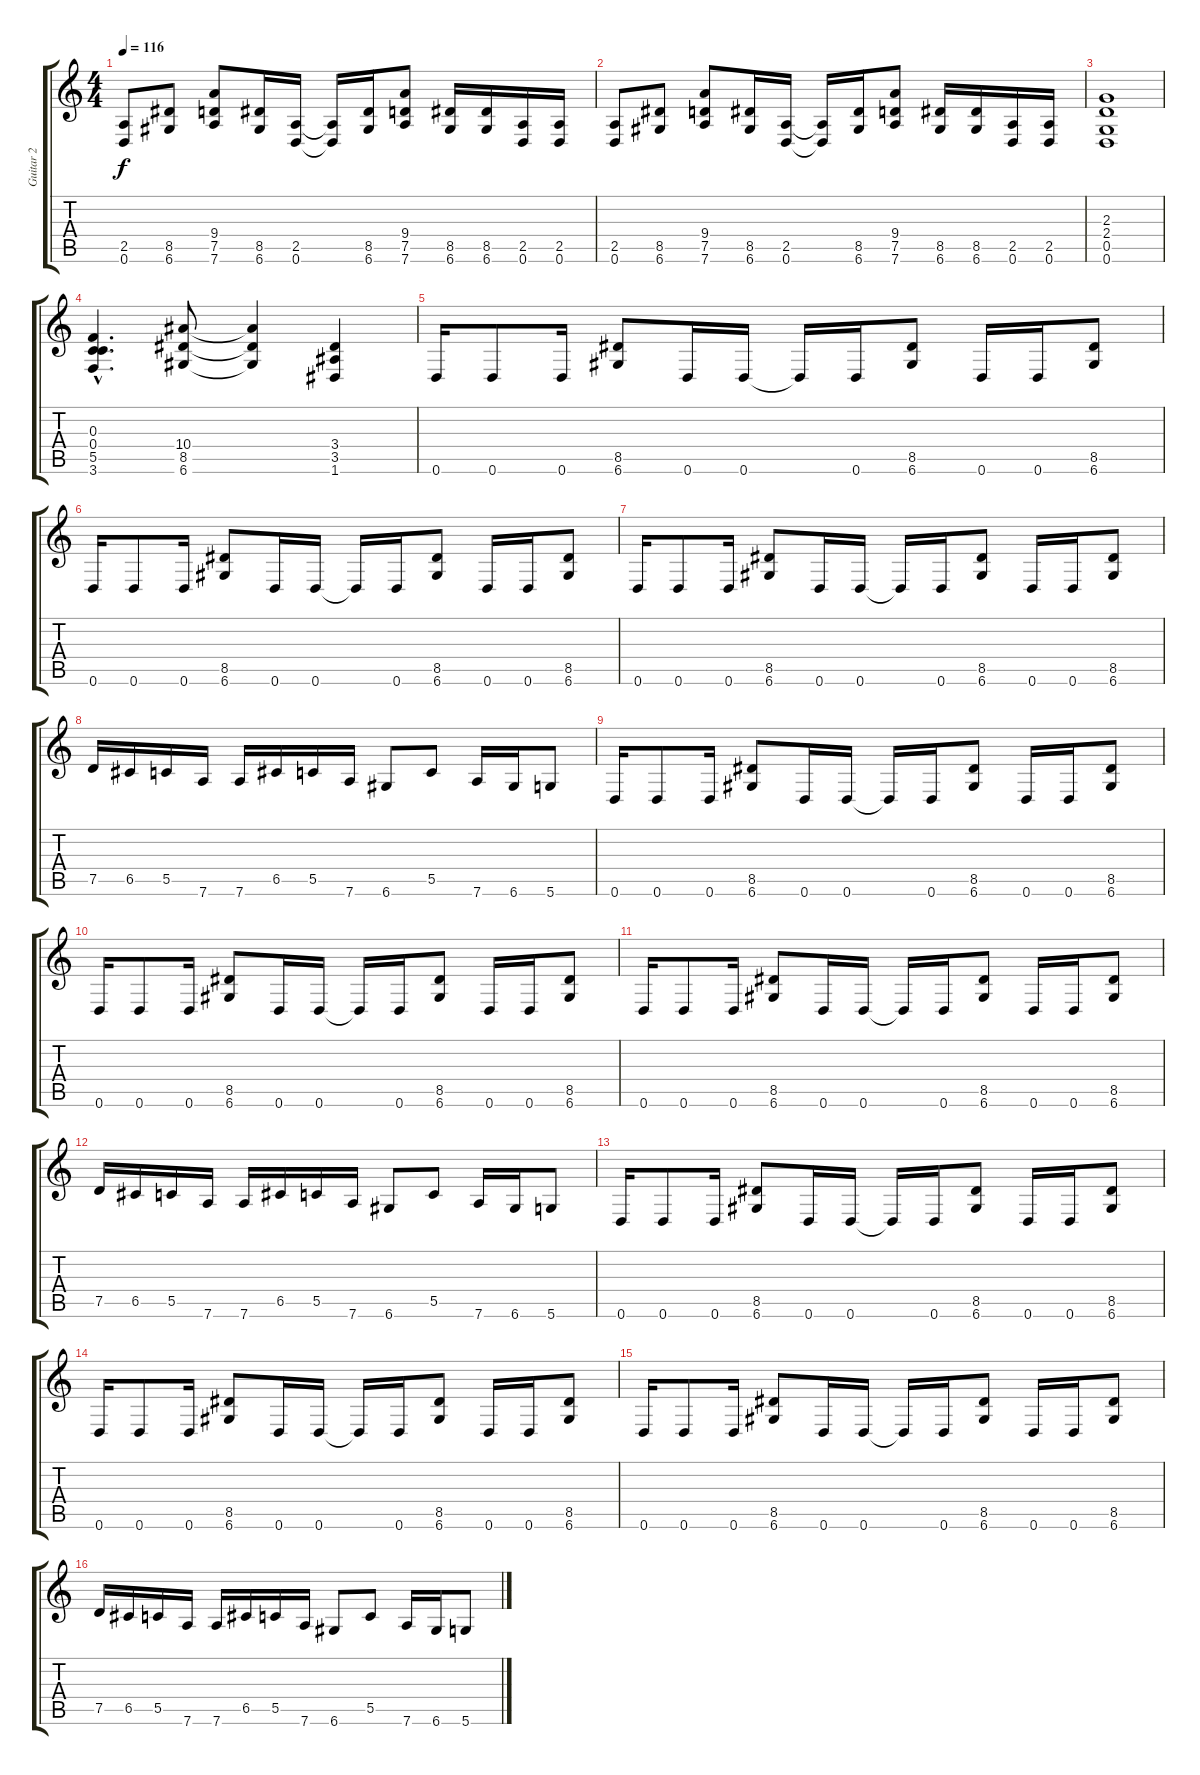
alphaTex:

\track ("Guitar 2" "Guitar 2") {instrument distortionguitar}
\staff {score tabs}
\tuning (D4 A3 F3 C3 G2 D2) {hide}
\ts (4 4)
\tempo 116
\clef g2
\ks c
(2.5 0.6).8{dy f} (8.5 6.6).8 (9.4 7.5 7.6).8 (8.5 6.6).16 (2.5 0.6).16 (2.5{t} 0.6{t}).16 (8.5 6.6).16 (9.4 7.5 7.6).8 (8.5 6.6).16 (8.5 6.6).16 (2.5 0.6).16 (2.5 0.6).16 |
(2.5 0.6).8 (8.5 6.6).8 (9.4 7.5 7.6).8 (8.5 6.6).16 (2.5 0.6).16 (2.5{t} 0.6{t}).16 (8.5 6.6).16 (9.4 7.5 7.6).8 (8.5 6.6).16 (8.5 6.6).16 (2.5 0.6).16 (2.5 0.6).16 |
(2.3 2.4 0.5 0.6).1 |
(0.3{hac} 0.4{hac} 5.5{hac} 3.6{hac}).4{d} (10.4 8.5 6.6).8 (10.4{t} 8.5{t} 6.6{t}).4 (3.4 3.5 1.6).4 |
0.6.16 0.6.8 0.6.16 (8.5 6.6).8 0.6.16 0.6.16 0.6{t}.16 0.6.16 (8.5 6.6).8 0.6.16 0.6.16 (8.5 6.6).8 |
0.6.16 0.6.8 0.6.16 (8.5 6.6).8 0.6.16 0.6.16 0.6{t}.16 0.6.16 (8.5 6.6).8 0.6.16 0.6.16 (8.5 6.6).8 |
0.6.16 0.6.8 0.6.16 (8.5 6.6).8 0.6.16 0.6.16 0.6{t}.16 0.6.16 (8.5 6.6).8 0.6.16 0.6.16 (8.5 6.6).8 |
7.5.16 6.5.16 5.5.16 7.6.16 7.6.16 6.5.16 5.5.16 7.6.16 6.6.8 5.5.8 7.6.16 6.6.16 5.6.8 |
0.6.16 0.6.8 0.6.16 (8.5 6.6).8 0.6.16 0.6.16 0.6{t}.16 0.6.16 (8.5 6.6).8 0.6.16 0.6.16 (8.5 6.6).8 |
0.6.16 0.6.8 0.6.16 (8.5 6.6).8 0.6.16 0.6.16 0.6{t}.16 0.6.16 (8.5 6.6).8 0.6.16 0.6.16 (8.5 6.6).8 |
0.6.16 0.6.8 0.6.16 (8.5 6.6).8 0.6.16 0.6.16 0.6{t}.16 0.6.16 (8.5 6.6).8 0.6.16 0.6.16 (8.5 6.6).8 |
7.5.16 6.5.16 5.5.16 7.6.16 7.6.16 6.5.16 5.5.16 7.6.16 6.6.8 5.5.8 7.6.16 6.6.16 5.6.8 |
0.6.16 0.6.8 0.6.16 (8.5 6.6).8 0.6.16 0.6.16 0.6{t}.16 0.6.16 (8.5 6.6).8 0.6.16 0.6.16 (8.5 6.6).8 |
0.6.16 0.6.8 0.6.16 (8.5 6.6).8 0.6.16 0.6.16 0.6{t}.16 0.6.16 (8.5 6.6).8 0.6.16 0.6.16 (8.5 6.6).8 |
0.6.16 0.6.8 0.6.16 (8.5 6.6).8 0.6.16 0.6.16 0.6{t}.16 0.6.16 (8.5 6.6).8 0.6.16 0.6.16 (8.5 6.6).8 |
7.5.16 6.5.16 5.5.16 7.6.16 7.6.16 6.5.16 5.5.16 7.6.16 6.6.8 5.5.8 7.6.16 6.6.16 5.6.8
